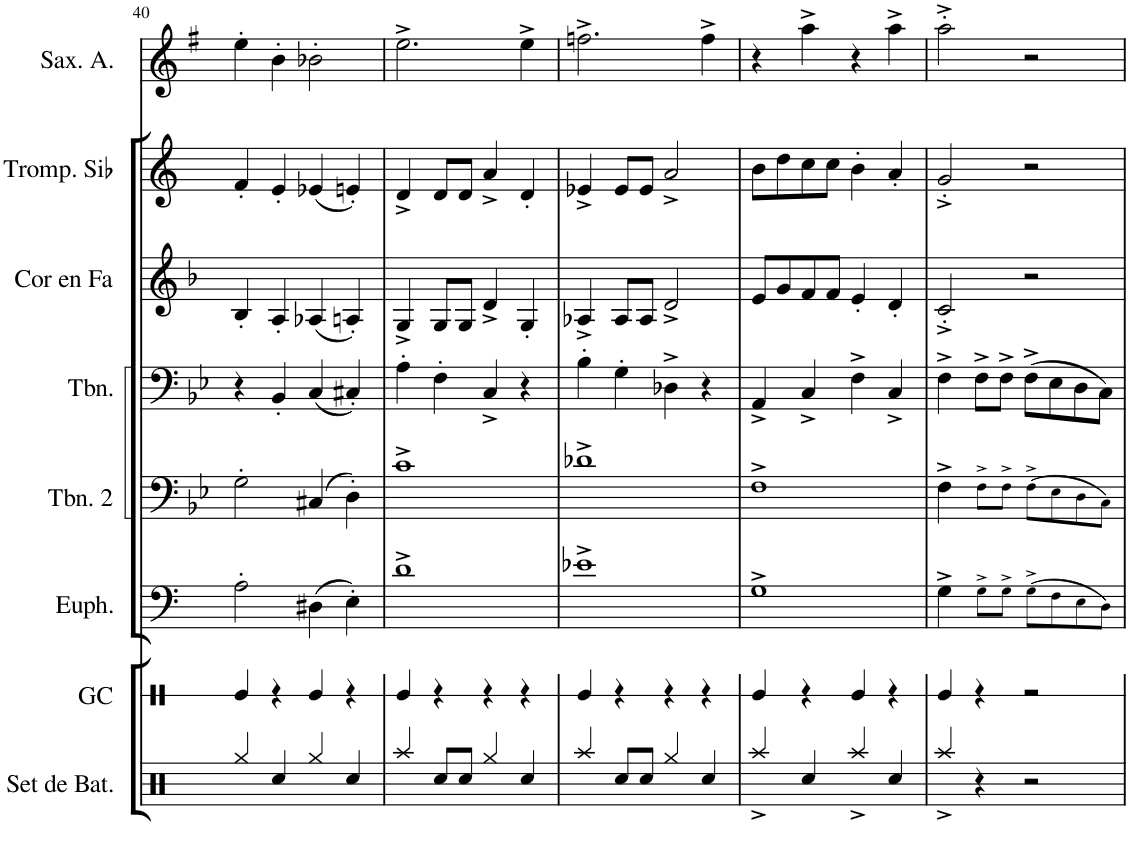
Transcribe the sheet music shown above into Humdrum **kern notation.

**kern	**kern	**kern	**kern	**kern	**kern	**kern	**kern
*part8	*part7	*part6	*part5	*part4	*part3	*part2	*part1
*staff8	*staff7	*staff6	*staff5	*staff4	*staff3	*staff2	*staff1
*I"Set de batterie	*I"Grosse caisse	*I"Euphonium si b / suba	*I"Trombone 2 (Euph. en Ut)	*I"Trombone	*I"Cor en Fa	*I"Trompette en Sib	*I"Saxophone Alto
*I'Set de Bat.	*I'GC	*I'Euph.	*I'Tbn. 2	*I'Tbn.	*I'Cor en Fa	*I'Tromp. Sib	*I'Sax. A.
!!LO:PB:g=z
*clefX	*clefX	*clefF4	*clefF4	*clefF4	*clefG2	*clefG2	*clefG2
*	*	*Trd1c2	*	*	*Trd4c7	*Trd1c2	*Trd5c9
*k[]	*k[]	*k[]	*k[b-e-]	*k[b-e-]	*k[b-]	*k[]	*k[f#]
*M2/2	*M2/2	*M2/2	*M2/2	*M2/2	*M2/2	*M2/2	*M2/2
=40	=40	=40	=40	=40	=40	=40	=40
4Rgg/	4Re/	2A'\	2G'\	4r	4B-'/	4f'/	4ee'\
4Rcc/	4r	.	.	4BB-'/	4A'/	4e'/	4b'\
4Rgg/	4Re/	(4D#X\	(4C#X/	(4C/	(4A-X/	(4e-X/	2b-X'\
4Rcc/	4r	4E'\)	4D'\)	4C#X'/)	4An'/)	4en'/)	.
=41	=41	=41	=41	=41	=41	=41	=41
4Raa/	4Re/	1d^	1c^	4A'\	4G^/	4d^/	2.ee^\
8Rcc/L	4r	.	.	4F'\	8G/L	8d/L	.
8Rcc/J	.	.	.	.	8G/J	8d/J	.
4Rgg/	4r	.	.	4C^/	4d^/	4a^/	.
4Rcc/	4r	.	.	4r	4G'/	4d'/	4ee^\
=42	=42	=42	=42	=42	=42	=42	=42
4Raa/	4Re/	1e-X^	1d-X^	4B-'\	4A-X^/	4e-X^/	2.ffn^\
8Rcc/L	4r	.	.	4G'\	8A-/L	8e-/L	.
8Rcc/J	.	.	.	.	8A-/J	8e-/J	.
4Rgg/	4r	.	.	4D-X^\	2d^/	2a^/	.
4Rcc/	4r	.	.	4r	.	.	4ff^\
=43	=43	=43	=43	=43	=43	=43	=43
4Raa^/	4Re/	1G^	1F^	4AA^/	8e/L	8b\L	4r
.	.	.	.	.	8g/	8dd\	.
4Rcc/	4r	.	.	4C^/	8f/	8cc\	4aa^\
.	.	.	.	.	8f/J	8cc\J	.
4Raa^/	4Re/	.	.	4F^\	4e'/	4b'\	4r
4Rcc/	4r	.	.	4C^/	4d'/	4a'/	4aa^\
=44	=44	=44	=44	=44	=44	=44	=44
4Raa^/	4Re/	4G^\	4F^\	4F^\	2c'^/	2g'^/	2aa'^\
4r	4r	8G^!\L	8F^!\L	8F^\L	.	.	.
.	.	8G^!\J	8F^!\J	8F^\J	.	.	.
2r	2r	(8G^!\L	(8F^!\L	(8F^\L	2r	2r	2r
.	.	8F!\	8E-!\	8E-\	.	.	.
.	.	8E!\	8D!\	8D\	.	.	.
.	.	8D!\J)	8C!\J)	8C\J)	.	.	.
=	=	=	=	=	=	=	=
*-	*-	*-	*-	*-	*-	*-	*-
